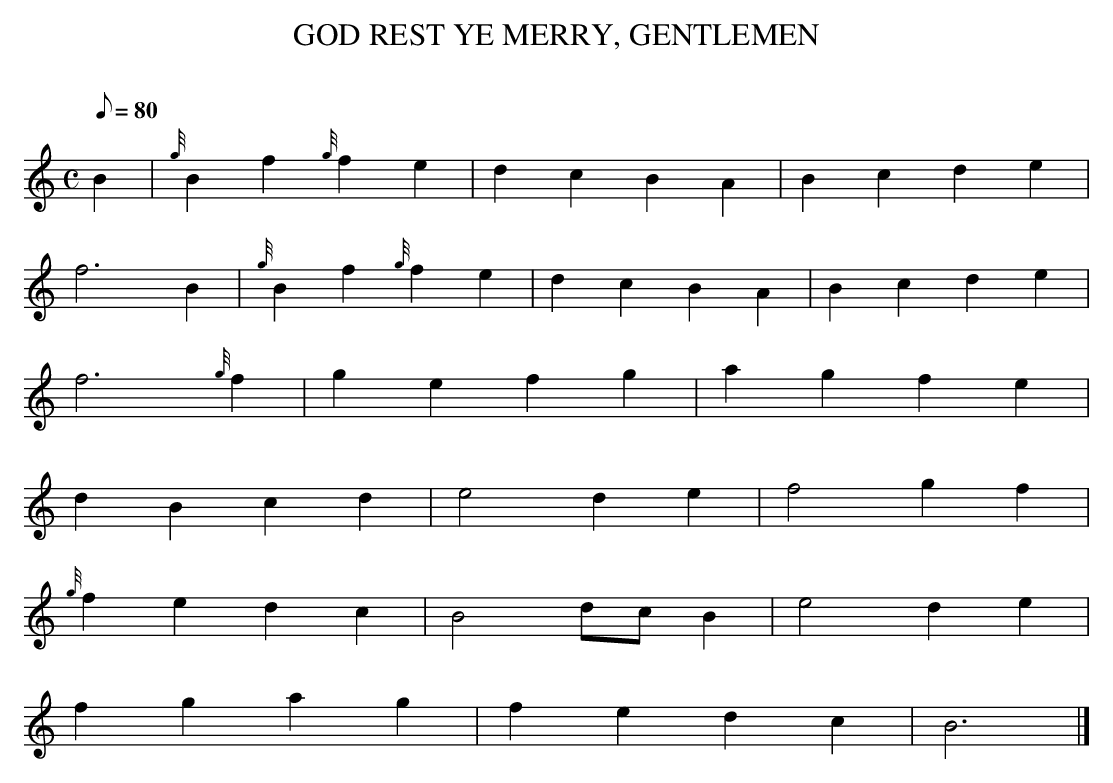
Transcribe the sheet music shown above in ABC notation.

X:1
T:GOD REST YE MERRY, GENTLEMEN
M:C
L:1/8
Q:80
C:
K:HP
B2|
{g}B2f2{g}f2e2|
d2c2B2A2|
B2c2d2e2|  !
f6B2|
{g}B2f2{g}f2e2|
d2c2B2A2|
B2c2d2e2|  !
f6{g}f2|
g2e2f2g2|
a2g2f2e2|  !
d2B2c2d2|
e4d2e2|
f4g2f2|  !
{g}f2e2d2c2|
B4dcB2|
e4d2e2|  !
f2g2a2g2|
f2e2d2c2|
B6|]  !

